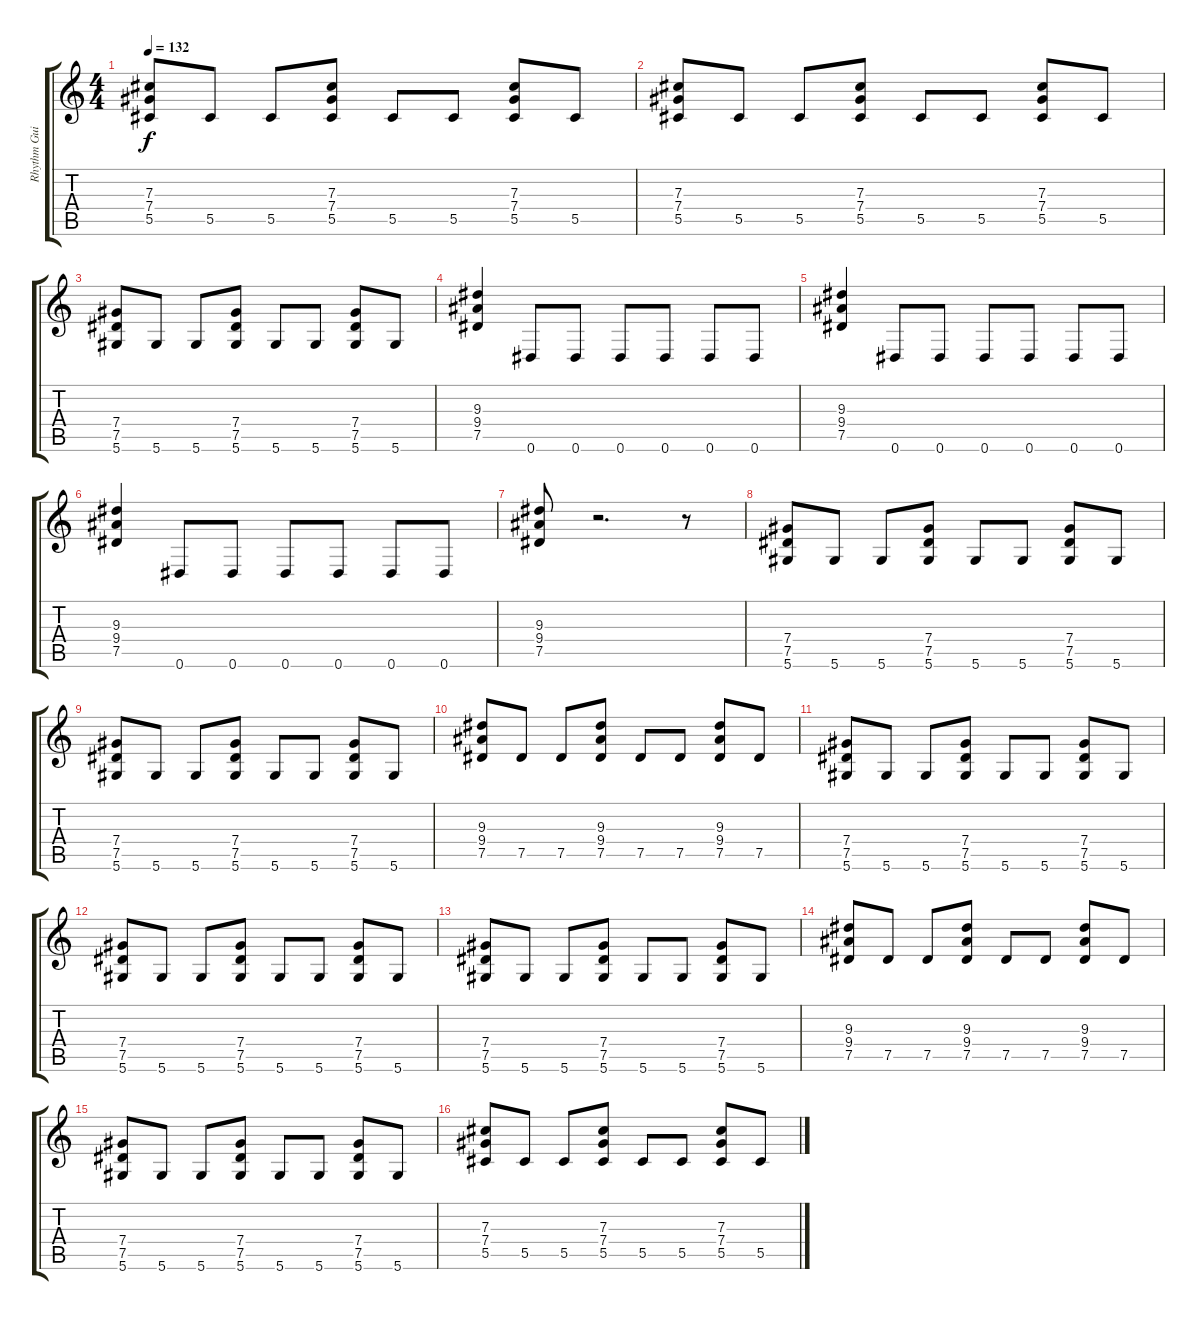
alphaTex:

\track ("Rhythm Guitar" "Rhythm Gui") {instrument acousticguitarsteel}
\staff {score tabs}
\tuning (Eb4 Bb3 Gb3 Db3 Ab2 Eb2) {hide}
\ts (4 4)
\tempo 132
\clef g2
\ks c
(7.3 7.4 5.5).8{dy f} 5.5.8 5.5.8 (7.3 7.4 5.5).8 5.5.8 5.5.8 (7.3 7.4 5.5).8 5.5.8 |
(7.3 7.4 5.5).8 5.5.8 5.5.8 (7.3 7.4 5.5).8 5.5.8 5.5.8 (7.3 7.4 5.5).8 5.5.8 |
(7.4 7.5 5.6).8 5.6.8 5.6.8 (7.4 7.5 5.6).8 5.6.8 5.6.8 (7.4 7.5 5.6).8 5.6.8 |
(9.3 9.4 7.5).4 0.6.8 0.6.8 0.6.8 0.6.8 0.6.8 0.6.8 |
(9.3 9.4 7.5).4 0.6.8 0.6.8 0.6.8 0.6.8 0.6.8 0.6.8 |
(9.3 9.4 7.5).4 0.6.8 0.6.8 0.6.8 0.6.8 0.6.8 0.6.8 |
(9.3 9.4 7.5).8 r.2{d} r.8 |
(7.4 7.5 5.6).8 5.6.8 5.6.8 (7.4 7.5 5.6).8 5.6.8 5.6.8 (7.4 7.5 5.6).8 5.6.8 |
(7.4 7.5 5.6).8 5.6.8 5.6.8 (7.4 7.5 5.6).8 5.6.8 5.6.8 (7.4 7.5 5.6).8 5.6.8 |
(9.3 9.4 7.5).8 7.5.8 7.5.8 (9.3 9.4 7.5).8 7.5.8 7.5.8 (9.3 9.4 7.5).8 7.5.8 |
(7.4 7.5 5.6).8 5.6.8 5.6.8 (7.4 7.5 5.6).8 5.6.8 5.6.8 (7.4 7.5 5.6).8 5.6.8 |
(7.4 7.5 5.6).8 5.6.8 5.6.8 (7.4 7.5 5.6).8 5.6.8 5.6.8 (7.4 7.5 5.6).8 5.6.8 |
(7.4 7.5 5.6).8 5.6.8 5.6.8 (7.4 7.5 5.6).8 5.6.8 5.6.8 (7.4 7.5 5.6).8 5.6.8 |
(9.3 9.4 7.5).8 7.5.8 7.5.8 (9.3 9.4 7.5).8 7.5.8 7.5.8 (9.3 9.4 7.5).8 7.5.8 |
(7.4 7.5 5.6).8 5.6.8 5.6.8 (7.4 7.5 5.6).8 5.6.8 5.6.8 (7.4 7.5 5.6).8 5.6.8 |
(7.3 7.4 5.5).8 5.5.8 5.5.8 (7.3 7.4 5.5).8 5.5.8 5.5.8 (7.3 7.4 5.5).8 5.5.8
